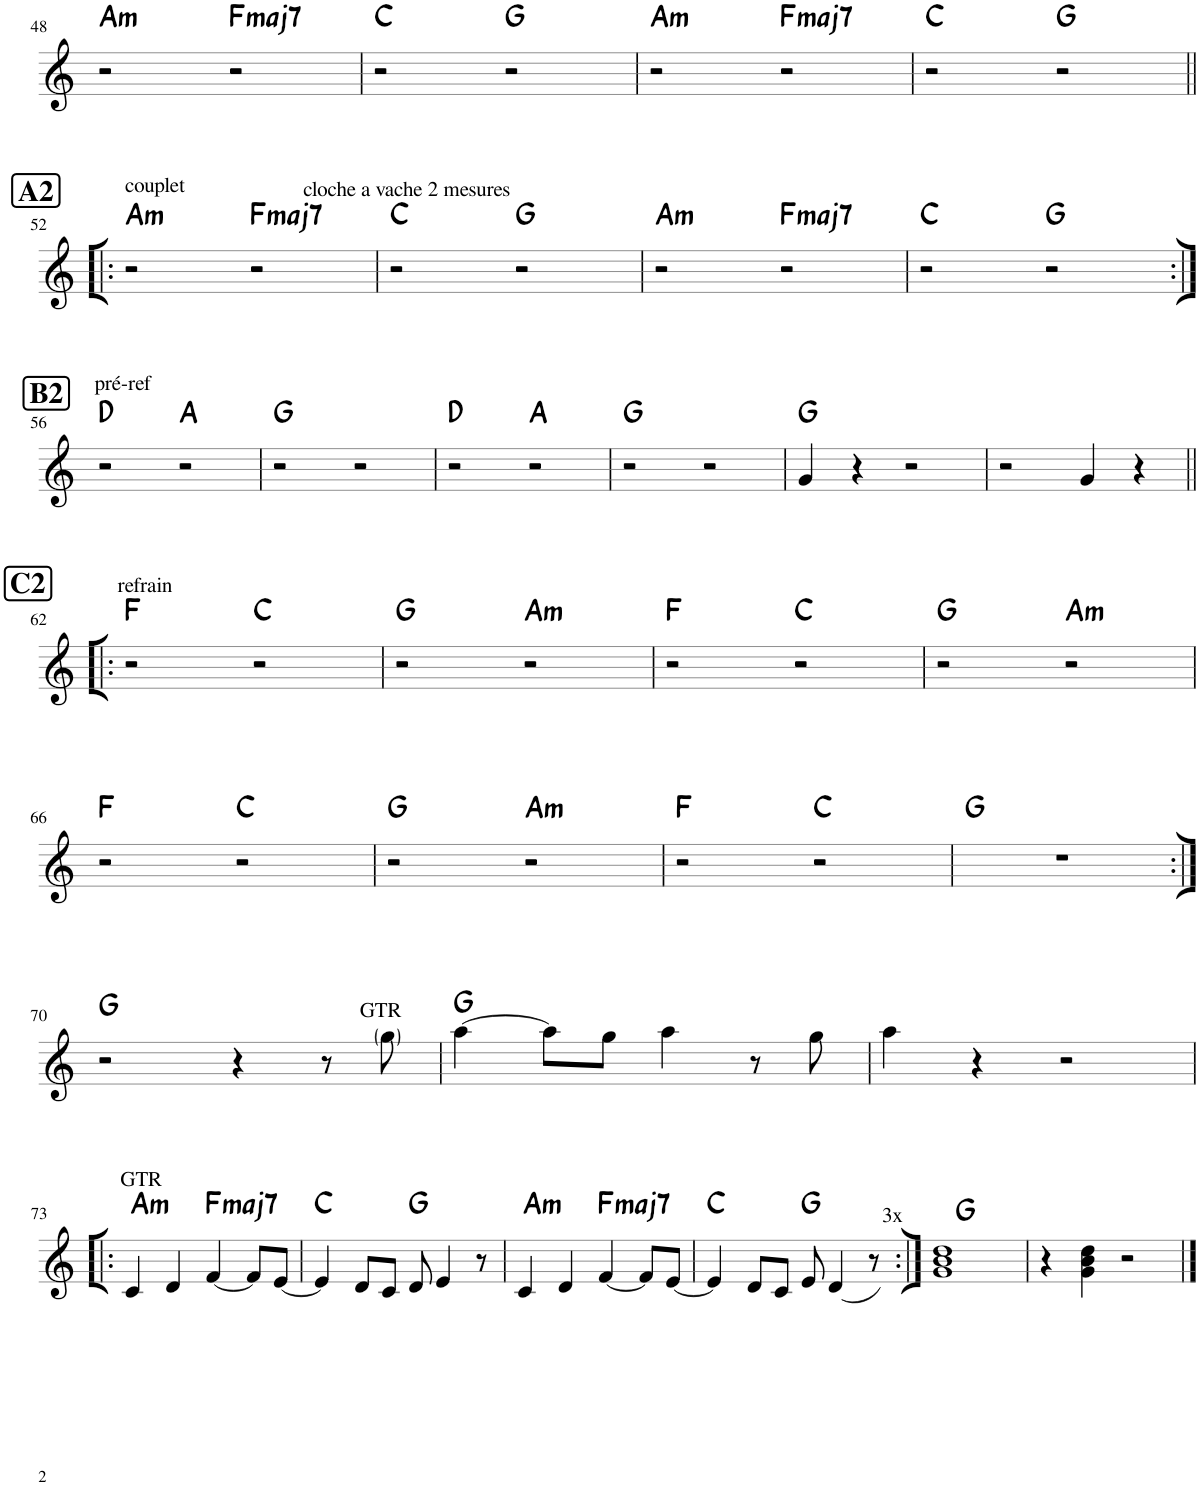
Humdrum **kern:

**kern	**harte
*part1	*part1
*staff1	*
*I"Piano	*
*I'Pno.	*
!!LO:PB:g=z
*clefG2	*
*k[]	*
*M4/4	*
=48	=48
!	!LO:H:kt=m
2r	A:min
!	!LO:H:kt=maj7
2r	F:maj7
=49	=49
2r	C:maj
2r	G:maj
=50	=50
!	!LO:H:kt=m
2r	A:min
!	!LO:H:kt=maj7
2r	F:maj7
=51	=51
2r	C:maj
2r	G:maj
!!LO:LB:g=z
!!LO:REH:place=s1:a:B:cj:fs=14:t=A2
=52!|:	=52!|:
!LO:TX:a:t=cloche a vache 2 mesures	!
!LO:TX:a:t=couplet	!LO:H:kt=m
2r	A:min
!	!LO:H:kt=maj7
2r	F:maj7
=53	=53
2r	C:maj
2r	G:maj
=54	=54
!	!LO:H:kt=m
2r	A:min
!	!LO:H:kt=maj7
2r	F:maj7
=55	=55
2r	C:maj
2r	G:maj
!!LO:LB:g=z
!!LO:REH:place=s1:a:B:cj:fs=14:t=B2
=56:|!	=56:|!
!LO:TX:a:t=pré-ref	!
2r	D:maj
2r	A:maj
=57	=57
2r	G:maj
2r	.
=58	=58
2r	D:maj
2r	A:maj
=59	=59
2r	G:maj
2r	.
=60	=60
4g/	G:maj
4r	.
2r	.
=61	=61
2r	.
4g/	.
4r	.
!!LO:LB:g=z
!!LO:REH:place=s1:a:B:cj:fs=14:t=C2
=62!|:	=62!|:
!LO:TX:a:t=refrain	!
2r	F:maj
2r	C:maj
=63	=63
2r	G:maj
!	!LO:H:kt=m
2r	A:min
=64	=64
2r	F:maj
2r	C:maj
=65	=65
2r	G:maj
!	!LO:H:kt=m
2r	A:min
!!LO:LB:g=z
=66	=66
2r	F:maj
2r	C:maj
=67	=67
2r	G:maj
!	!LO:H:kt=m
2r	A:min
=68	=68
2r	F:maj
2r	C:maj
=69	=69
1r	G:maj
!!LO:LB:g=z
=70:|!	=70:|!
2r	G:maj
4r	.
8r	.
!LO:TX:a:t=GTR	!
8gg\	.
=71	=71
[4aa\	G:maj
8aa\L]	.
8gg\J	.
4aa\	.
8r	.
8gg\	.
=72	=72
4aa\	.
4r	.
2r	.
!!LO:LB:g=z
=73!|:	=73!|:
!LO:TX:a:t=GTR	!LO:H:kt=m
4c/	A:min
4d/	.
!	!LO:H:kt=maj7
[4f/	F:maj7
8f/L]	.
[8e/J	.
=74	=74
4e/]	C:maj
8d/L	.
8c/J	.
8d/	G:maj
4e/	.
8r	.
=75	=75
!	!LO:H:kt=m
4c/	A:min
4d/	.
!	!LO:H:kt=maj7
[4f/	F:maj7
8f/L]	.
[8e/J	.
=76	=76
4e/]	C:maj
8d/L	.
8c/J	.
8e/	G:maj
(4d/	.
!LO:TX:a:t=3x	!
8r)	.
=77:|!	=77:|!
1g 1b 1dd	G:maj
=78	=78
4r	.
4g\ 4b\ 4dd\	.
2r	.
==	==
*-	*-
